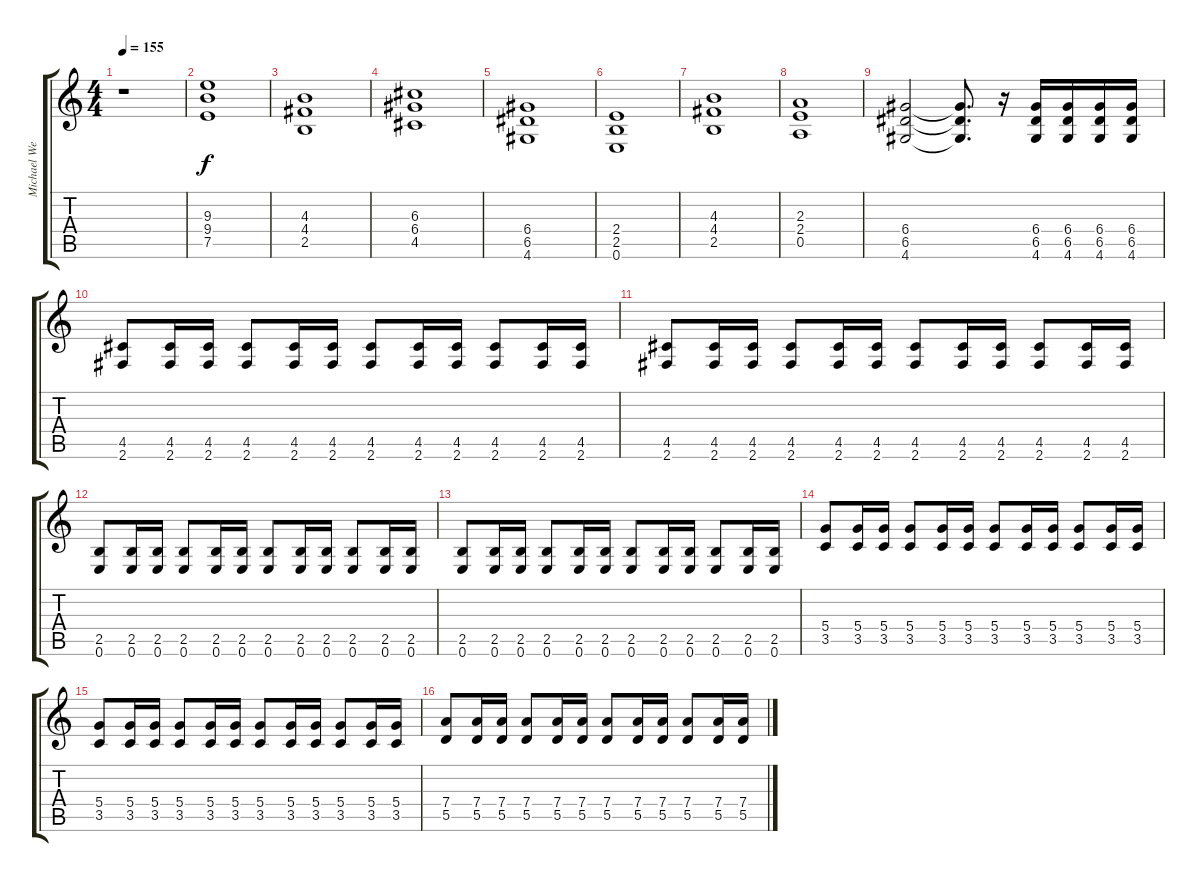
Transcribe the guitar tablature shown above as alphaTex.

\track ("Michael Weikath" "Michael We") {instrument distortionguitar}
\staff {score tabs}
\tuning (E4 B3 G3 D3 A2 E2) {hide}
\ts (4 4)
\tempo 155
\clef g2
\ks c
r.1{dy f instrument distortionguitar} |
(9.3 9.4 7.5).1 |
(4.3 4.4 2.5).1 |
(6.3 6.4 4.5).1 |
(6.4 6.5 4.6).1 |
(2.4 2.5 0.6).1 |
(4.3 4.4 2.5).1 |
(2.3 2.4 0.5).1 |
(6.4 6.5 4.6).2 (6.4{t} 6.5{t} 4.6{t}).8{d} r.16 (6.4 6.5 4.6).16 (6.4 6.5 4.6).16 (6.4 6.5 4.6).16 (6.4 6.5 4.6).16 |
(4.5 2.6).8 (4.5 2.6).16 (4.5 2.6).16 (4.5 2.6).8 (4.5 2.6).16 (4.5 2.6).16 (4.5 2.6).8 (4.5 2.6).16 (4.5 2.6).16 (4.5 2.6).8 (4.5 2.6).16 (4.5 2.6).16 |
(4.5 2.6).8 (4.5 2.6).16 (4.5 2.6).16 (4.5 2.6).8 (4.5 2.6).16 (4.5 2.6).16 (4.5 2.6).8 (4.5 2.6).16 (4.5 2.6).16 (4.5 2.6).8 (4.5 2.6).16 (4.5 2.6).16 |
(2.5 0.6).8 (2.5 0.6).16 (2.5 0.6).16 (2.5 0.6).8 (2.5 0.6).16 (2.5 0.6).16 (2.5 0.6).8 (2.5 0.6).16 (2.5 0.6).16 (2.5 0.6).8 (2.5 0.6).16 (2.5 0.6).16 |
(2.5 0.6).8 (2.5 0.6).16 (2.5 0.6).16 (2.5 0.6).8 (2.5 0.6).16 (2.5 0.6).16 (2.5 0.6).8 (2.5 0.6).16 (2.5 0.6).16 (2.5 0.6).8 (2.5 0.6).16 (2.5 0.6).16 |
(5.4 3.5).8 (5.4 3.5).16 (5.4 3.5).16 (5.4 3.5).8 (5.4 3.5).16 (5.4 3.5).16 (5.4 3.5).8 (5.4 3.5).16 (5.4 3.5).16 (5.4 3.5).8 (5.4 3.5).16 (5.4 3.5).16 |
(5.4 3.5).8 (5.4 3.5).16 (5.4 3.5).16 (5.4 3.5).8 (5.4 3.5).16 (5.4 3.5).16 (5.4 3.5).8 (5.4 3.5).16 (5.4 3.5).16 (5.4 3.5).8 (5.4 3.5).16 (5.4 3.5).16 |
(7.4 5.5).8 (7.4 5.5).16 (7.4 5.5).16 (7.4 5.5).8 (7.4 5.5).16 (7.4 5.5).16 (7.4 5.5).8 (7.4 5.5).16 (7.4 5.5).16 (7.4 5.5).8 (7.4 5.5).16 (7.4 5.5).16
